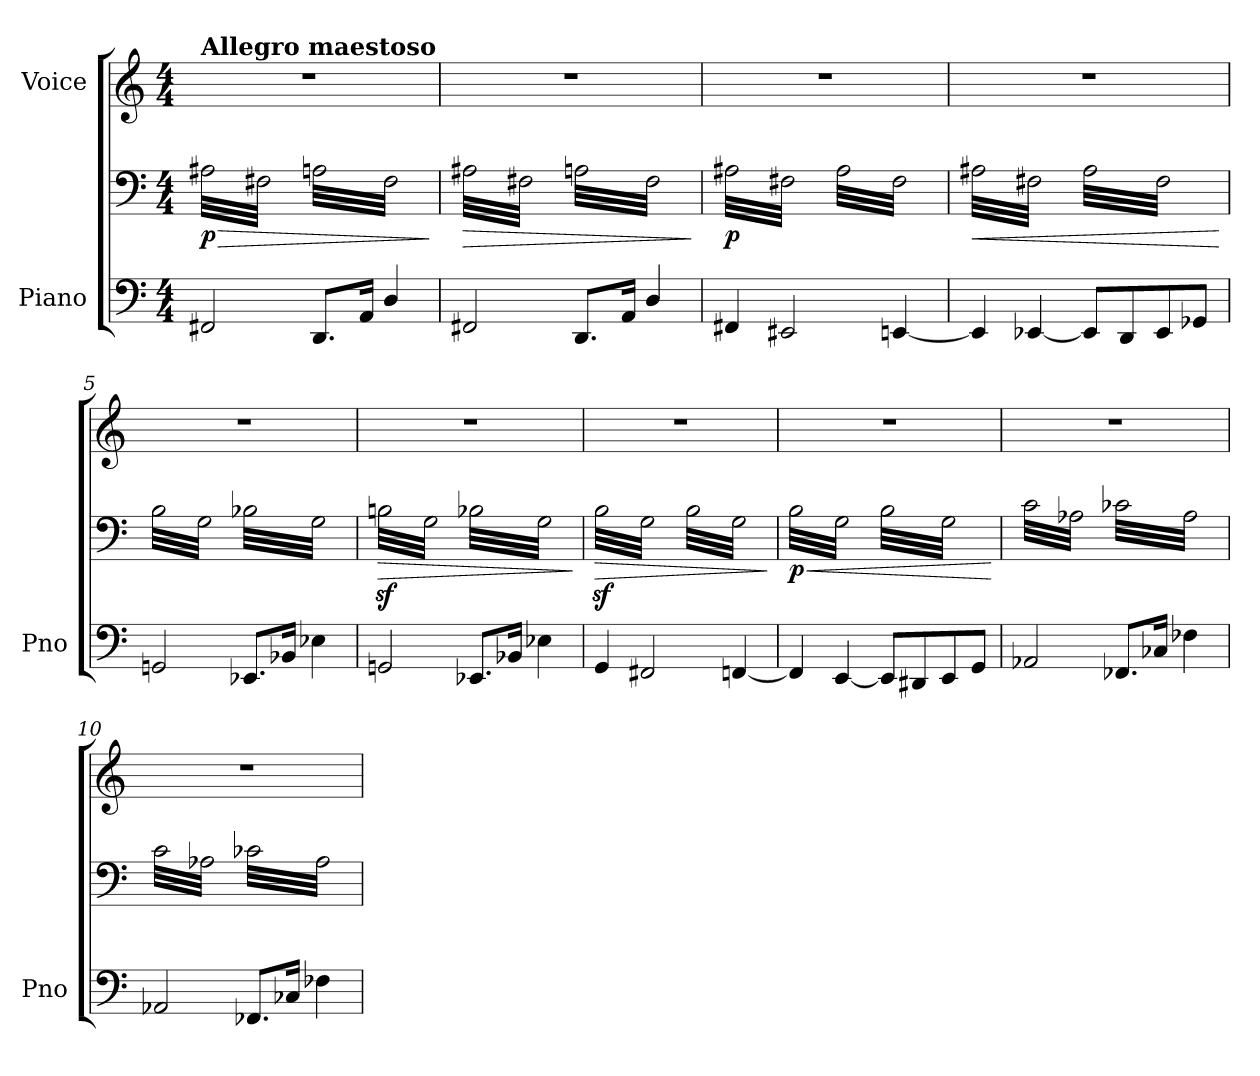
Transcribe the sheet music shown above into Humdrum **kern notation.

**kern	**kern	**dynam	**kern
*part2	*part2	*part2	*part1
*staff3	*staff2	*staff2/3	*staff1
*I"Piano	*	*	*I"Voice
*I'Pno	*	*	*
*clefF4	*clefF4	*	*clefG2
*k[]	*k[]	*	*k[]
*M4/4	*M4/4	*	*M4/4
*MM108	*MM108	*	*MM108
=1	=1	=1	=1
!	!	!	!LO:TX:a:B:t=Allegro maestoso
!	!	!LO:HP:b	!
!	!	!LO:DY:n=1:b	!
*	*tremolo	*	*
2FF#X/	(32A#X\LLL	> p	1r
.	32F#X\	.	.
.	32A#X\	.	.
.	32F#X\	.	.
.	32A#X\	.	.
.	32F#X\	.	.
.	32A#X\	.	.
.	32F#X\	.	.
.	32A#X\	.	.
.	32F#X\	.	.
.	32A#X\	.	.
.	32F#X\	.	.
.	32A#X\	.	.
.	32F#X\	.	.
.	32A#X\	.	.
.	32F#X\JJJ	.	.
8.DD/L	32An\LLL	.	.
.	32F#\)	.	.
.	32An\	.	.
.	32F#\)	.	.
.	32An\	.	.
.	32F#\)	.	.
16AA/Jk	32An\	.	.
.	32F#\)	.	.
4D/	32An\	.	.
.	32F#\)	.	.
.	32An\	.	.
.	32F#\)	.	.
.	32An\	.	.
.	32F#\)	.	.
.	32An\	.	.
.	32F#\)JJJ	.	.
.	.	]	.
=2	=2	=2	=2
!	!	!LO:HP:b	!
2FF#X/	(32A#X\LLL	>	1r
.	32F#X\	.	.
.	32A#X\	.	.
.	32F#X\	.	.
.	32A#X\	.	.
.	32F#X\	.	.
.	32A#X\	.	.
.	32F#X\	.	.
.	32A#X\	.	.
.	32F#X\	.	.
.	32A#X\	.	.
.	32F#X\	.	.
.	32A#X\	.	.
.	32F#X\	.	.
.	32A#X\	.	.
.	32F#X\JJJ	.	.
8.DD/L	32An\LLL	.	.
.	32F#\)	.	.
.	32An\	.	.
.	32F#\)	.	.
.	32An\	.	.
.	32F#\)	.	.
16AA/Jk	32An\	.	.
.	32F#\)	.	.
4D/	32An\	.	.
.	32F#\)	.	.
.	32An\	.	.
.	32F#\)	.	.
.	32An\	.	.
.	32F#\)	.	.
.	32An\	.	.
.	32F#\)JJJ	.	.
.	.	]	.
=3	=3	=3	=3
!	!	!LO:DY:b	!
4FF#X/	(32A#X\LLL	p	1r
.	32F#X\	.	.
.	32A#X\	.	.
.	32F#X\	.	.
.	32A#X\	.	.
.	32F#X\	.	.
.	32A#X\	.	.
.	32F#X\	.	.
2EE#X/	32A#X\	.	.
.	32F#X\	.	.
.	32A#X\	.	.
.	32F#X\	.	.
.	32A#X\	.	.
.	32F#X\	.	.
.	32A#X\	.	.
.	32F#X\JJJ	.	.
.	32A#\LLL	.	.
.	32F#\	.	.
.	32A#\	.	.
.	32F#\	.	.
.	32A#\	.	.
.	32F#\	.	.
.	32A#\	.	.
.	32F#\	.	.
[4EEn/	32A#\	.	.
.	32F#\	.	.
.	32A#\	.	.
.	32F#\	.	.
.	32A#\	.	.
.	32F#\	.	.
.	32A#\	.	.
.	32F#\JJJ	.	.
=4	=4	=4	=4
!	!	!LO:HP:b	!
4EE/]	32A#X\LLL	<	1r
.	32F#X\	.	.
.	32A#X\	.	.
.	32F#X\	.	.
.	32A#X\	.	.
.	32F#X\	.	.
.	32A#X\	.	.
.	32F#X\	.	.
[4EE-X/	32A#X\	.	.
.	32F#X\	.	.
.	32A#X\	.	.
.	32F#X\	.	.
.	32A#X\	.	.
.	32F#X\	.	.
.	32A#X\	.	.
.	32F#X\JJJ	.	.
8EE-/L]	32A#\LLL	.	.
.	32F#\)	.	.
.	32A#\	.	.
.	32F#\)	.	.
8DD/	32A#\	.	.
.	32F#\)	.	.
.	32A#\	.	.
.	32F#\)	.	.
8EE-/	32A#\	.	.
.	32F#\)	.	.
.	32A#\	.	.
.	32F#\)	.	.
8GG-X/J	32A#\	.	.
.	32F#\)	.	.
.	32A#\	.	.
.	32F#\)JJJ	.	.
.	.	[	.
=5	=5	=5	=5
2GGn/	(32B\LLL	.	1r
.	32G\	.	.
.	32B\	.	.
.	32G\	.	.
.	32B\	.	.
.	32G\	.	.
.	32B\	.	.
.	32G\	.	.
!	!	!LO:DY:b	!
!	!	!LO:DY:n=1:b	!
.	32B\	other-dynamics f	.
.	32G\	.	.
.	32B\	.	.
.	32G\	.	.
.	32B\	.	.
.	32G\	.	.
.	32B\	.	.
.	32G\JJJ	.	.
8.EE-X/L	32B-X\LLL	.	.
.	32G\)	.	.
.	32B-X\	.	.
.	32G\)	.	.
.	32B-X\	.	.
.	32G\)	.	.
16BB-X/Jk	32B-X\	.	.
.	32G\)	.	.
4E-X\	32B-X\	.	.
.	32G\)	.	.
.	32B-X\	.	.
.	32G\)	.	.
.	32B-X\	.	.
.	32G\)	.	.
.	32B-X\	.	.
.	32G\)JJJ	.	.
=6	=6	=6	=6
!	!	!LO:HP:b	!
2GGn/	(32Bnz<\LLL	>	1r
.	32G\	.	.
.	32Bnz<\	.	.
.	32G\	.	.
.	32Bnz<\	.	.
.	32G\	.	.
.	32Bnz<\	.	.
.	32G\	.	.
.	32Bnz<\	.	.
.	32G\	.	.
.	32Bnz<\	.	.
.	32G\	.	.
.	32Bnz<\	.	.
.	32G\	.	.
.	32Bnz<\	.	.
.	32G\JJJ	.	.
8.EE-X/L	32B-X\LLL	.	.
.	32G\)	.	.
.	32B-X\	.	.
.	32G\)	.	.
.	32B-X\	.	.
.	32G\)	.	.
16BB-X/Jk	32B-X\	.	.
.	32G\)	.	.
4E-X\	32B-X\	.	.
.	32G\)	.	.
.	32B-X\	.	.
.	32G\)	.	.
.	32B-X\	.	.
.	32G\)	.	.
.	32B-X\	.	.
.	32G\)JJJ	.	.
.	.	]	.
=7	=7	=7	=7
!	!	!LO:HP:b	!
4GG/	(32Bz<\LLL	>	1r
.	32G\	.	.
.	32Bz<\	.	.
.	32G\	.	.
.	32Bz<\	.	.
.	32G\	.	.
.	32Bz<\	.	.
.	32G\	.	.
2FF#X/	32Bz<\	.	.
.	32G\	.	.
.	32Bz<\	.	.
.	32G\	.	.
.	32Bz<\	.	.
.	32G\	.	.
.	32Bz<\	.	.
.	32G\JJJ	.	.
.	32B\LLL	.	.
.	32G\	.	.
.	32B\	.	.
.	32G\	.	.
.	32B\	.	.
.	32G\	.	.
.	32B\	.	.
.	32G\	.	.
[4FFn/	32B\	.	.
.	32G\	.	.
.	32B\	.	.
.	32G\	.	.
.	32B\	.	.
.	32G\	.	.
.	32B\	.	.
.	32G\JJJ	.	.
.	.	]	.
=8	=8	=8	=8
!	!	!LO:HP:b	!
!	!	!LO:DY:n=1:b	!
4FF/]	32B\LLL	< p	1r
.	32G\	.	.
.	32B\	.	.
.	32G\	.	.
.	32B\	.	.
.	32G\	.	.
.	32B\	.	.
.	32G\	.	.
[4EE/	32B\	.	.
.	32G\	.	.
.	32B\	.	.
.	32G\	.	.
.	32B\	.	.
.	32G\	.	.
.	32B\	.	.
.	32G\JJJ	.	.
8EE/L]	32B\LLL	.	.
.	32G\)	.	.
.	32B\	.	.
.	32G\)	.	.
8DD#X/	32B\	.	.
.	32G\)	.	.
.	32B\	.	.
.	32G\)	.	.
8EE/	32B\	.	.
.	32G\)	.	.
.	32B\	.	.
.	32G\)	.	.
8GG/J	32B\	.	.
.	32G\)	.	.
.	32B\	.	.
.	32G\)JJJ	.	.
.	.	[	.
=9	=9	=9	=9
!	!	!LO:DY:b	!
!	!	!LO:DY:n=1:b	!
2AA-X/	(32c\LLL	other-dynamics f	1r
.	32A-X\	.	.
.	32c\	.	.
.	32A-X\	.	.
.	32c\	.	.
.	32A-X\	.	.
.	32c\	.	.
.	32A-X\	.	.
.	32c\	.	.
.	32A-X\	.	.
.	32c\	.	.
.	32A-X\	.	.
.	32c\	.	.
.	32A-X\	.	.
.	32c\	.	.
.	32A-X\JJJ	.	.
8.FF-X/L	32c-X\LLL	.	.
.	32A-\)	.	.
.	32c-X\	.	.
.	32A-\)	.	.
.	32c-X\	.	.
.	32A-\)	.	.
16C-X/Jk	32c-X\	.	.
.	32A-\)	.	.
4F-X\	32c-X\	.	.
.	32A-\)	.	.
.	32c-X\	.	.
.	32A-\)	.	.
.	32c-X\	.	.
.	32A-\)	.	.
.	32c-X\	.	.
.	32A-\)JJJ	.	.
=10	=10	=10	=10
2AA-X/	(32c\LLL	.	1r
.	32A-X\	.	.
.	32c\	.	.
.	32A-X\	.	.
.	32c\	.	.
.	32A-X\	.	.
.	32c\	.	.
.	32A-X\	.	.
.	32c\	.	.
.	32A-X\	.	.
.	32c\	.	.
.	32A-X\	.	.
.	32c\	.	.
.	32A-X\	.	.
.	32c\	.	.
.	32A-X\JJJ	.	.
8.FF-X/L	32c-X\LLL	.	.
.	32A-\)	.	.
.	32c-X\	.	.
.	32A-\)	.	.
.	32c-X\	.	.
.	32A-\)	.	.
16C-X/Jk	32c-X\	.	.
.	32A-\)	.	.
4F-X\	32c-X\	.	.
.	32A-\)	.	.
.	32c-X\	.	.
.	32A-\)	.	.
.	32c-X\	.	.
.	32A-\)	.	.
.	32c-X\	.	.
.	32A-\)JJJ	.	.
*	*Xtremolo	*	*
.	.	.	.
.	.	.	.
.	.	.	.
.	.	.	.
.	.	.	.
.	.	.	.
.	.	.	.
.	.	.	.
=	=	=	=
*-	*-	*-	*-
